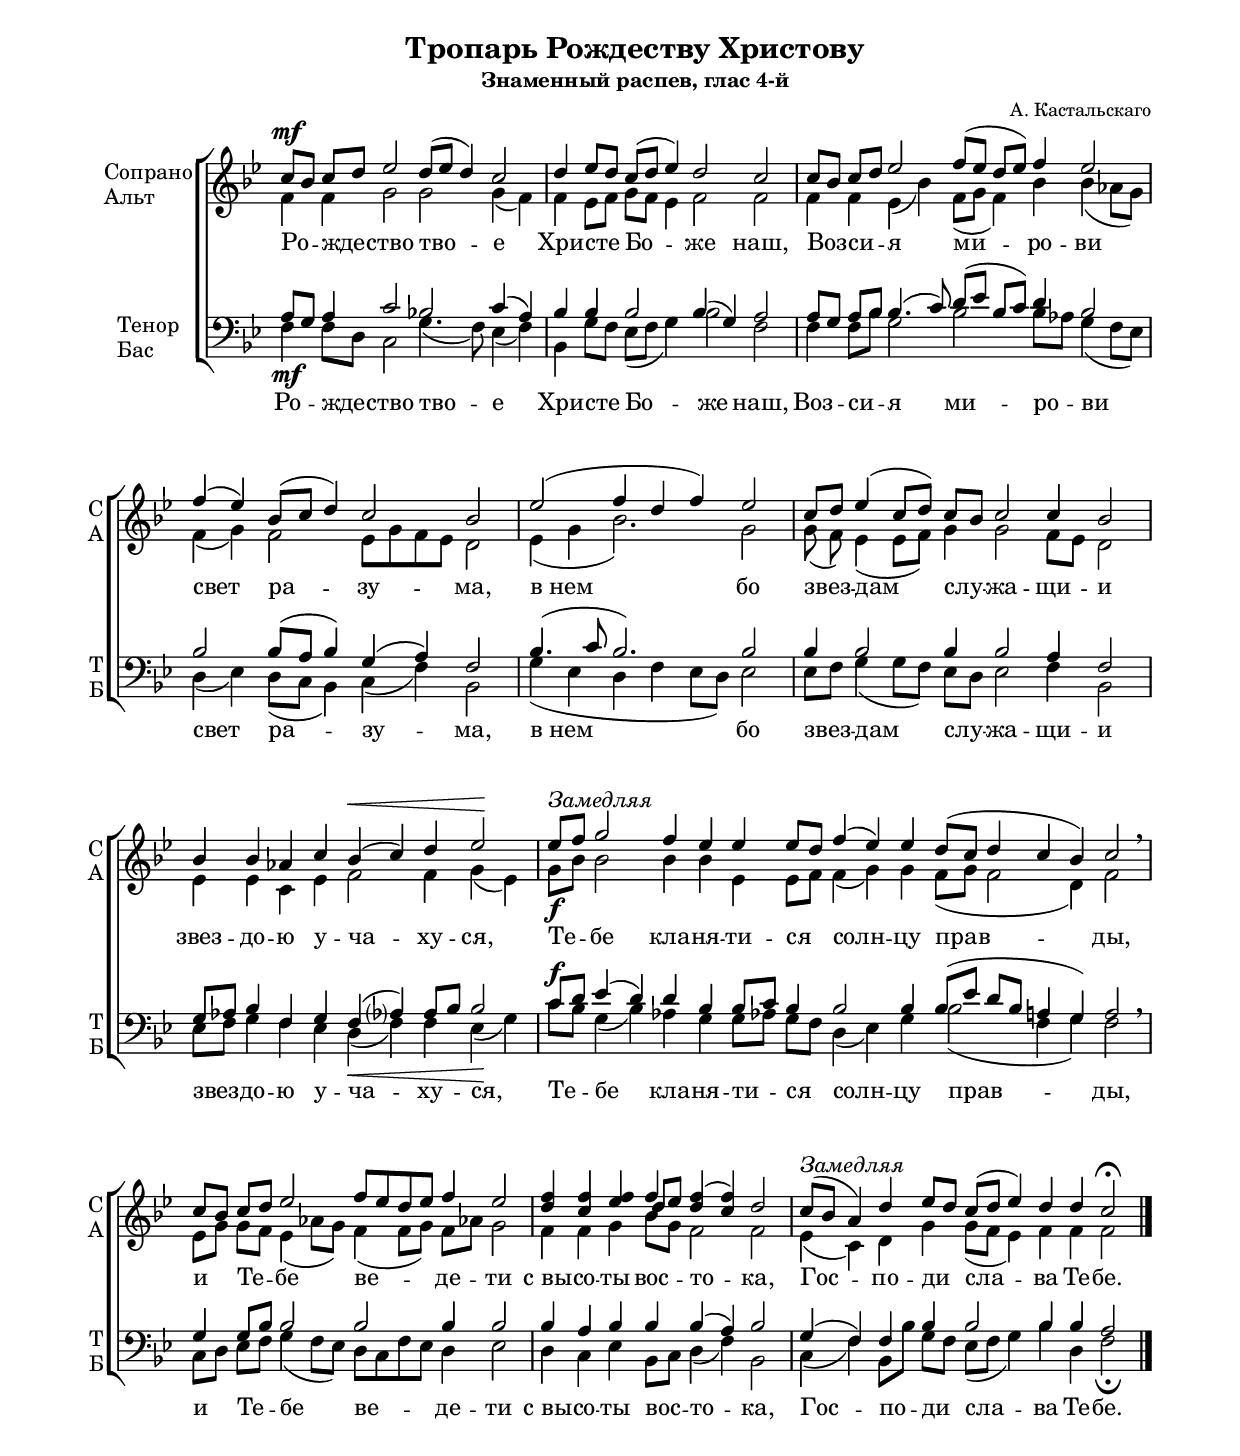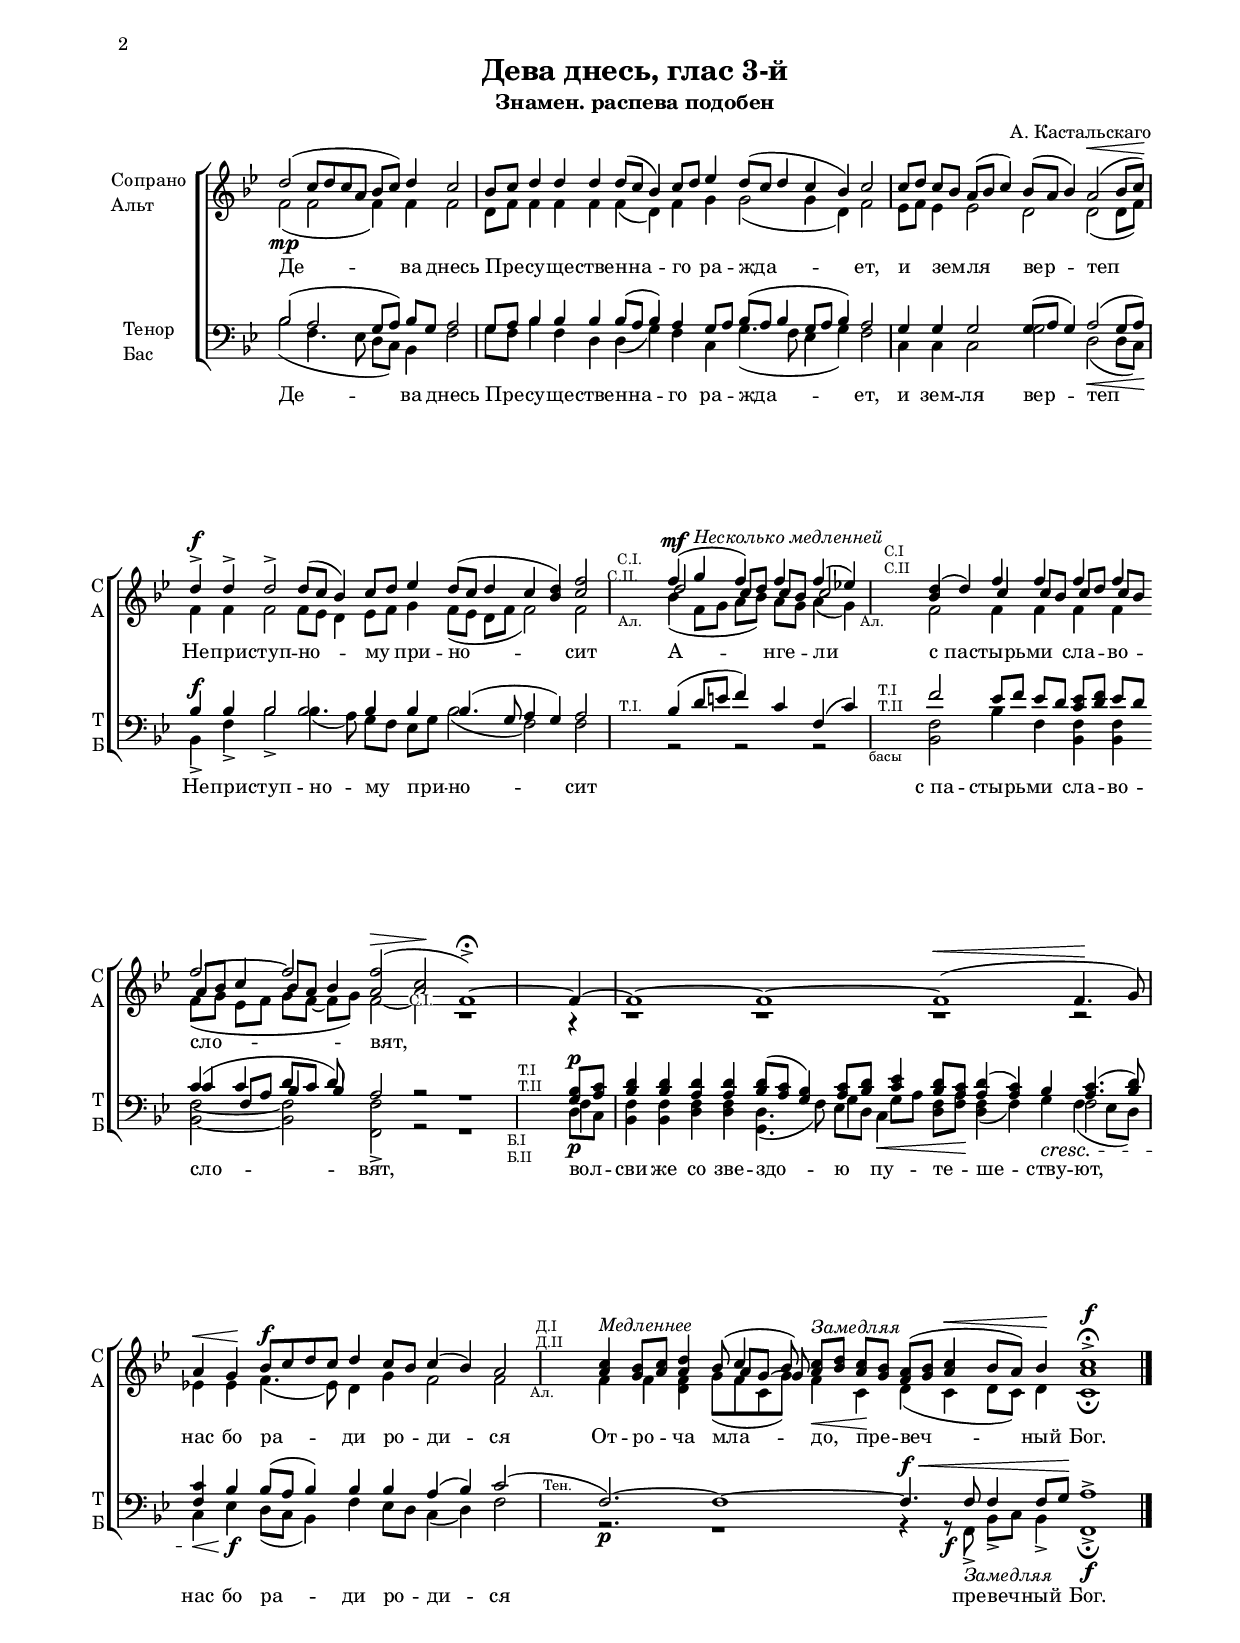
\version "2.18.2"

% закомментируйте строку ниже, чтобы получался pdf с навигацией
%#(ly:set-option 'point-and-click #f)
#(ly:set-option 'midi-extension "mid")

\paper {
  #(set-default-paper-size "a4")
  
  top-margin = 15
  left-margin = 20
  right-margin = 15
  bottom-margin = 45
  ragged-bottom = ##f
  ragged-last-bottom = ##f
}
#(set-global-staff-size 16)

global = {
  \key bes \major
  \numericTimeSignature
  \time 8/4
}

co = \cadenzaOn
cof = \cadenzaOff
cb = { \cadenzaOff \bar "|" }
nat = { \once \hide Accidental }

sopvoice = \relative c'' {
  \global
  \dynamicUp
  \autoBeamOff
  \co c8\mf[ bes] c[ d] ees2 d8[( ees] d4) c2 \cb
  \co d4 ees8[ d] c([ d] ees4) d2 c \cb
  \co c8[ bes] c[ d] ees2 f8[( ees] d[ ees]) f4 ees2 \cb
  \co f4( ees) bes8[( c] d4) c2 bes \cb
  \co ees2( f4 d f) ees2 \cb
  \co c8[ d] ees4( c8[ d]) \bar"" c[ bes] c2 c4 bes2 \cb
  \co bes4 bes aes! c bes(\< c) d ees2\! \cb
  \co ees8[^\markup { \italic "Замедляя" } f] g2 f4 ees ees ees8[ d] \bar"" f4( ees) ees d8[( c] d4 c bes) c2 \breathe \cb
  \co c8[ bes] c[ d] ees2 \bar"" \time 9/4 f8[ ees d ees] f4 ees2 \cb
  \co <d f>4 <c f> <ees f> << {f4} \new Voice { \voiceThree d8[ ees] } >> <d f>4( <c f>) d2 \cb
  \co c8[(^\markup { \italic Замедляя } bes] \nat a4) d ees8[ d] \bar"" c[( d] ees4) d d c2\fermata \cof \bar "|."
}

altvoice = \relative c' {
  \global
  \autoBeamOff
  f4 f g2 g g4( f) | f ees8[ f] g[ f] ees4 f2 f |
  f4 f ees( bes') \bar"" f8[( g] f4) bes bes( aes8[ g]) | f4( g) f2 ees8[ g f ees]  d2 |
  ees4( g bes2.) g2 | g8( f) ees4( ees8[ f]) g4 g2 f8[ ees] d2 | ees4 ees c ees f2 f4 g( ees) |
  g8[\f bes] bes2 bes4 bes ees, ees8[ f] f4( g) g f8[( g] f2 d4) f2 | 
  ees8[ g] g[ f] ees4( aes!8[ g]) f4( f8[ g]) f[ aes!] g2 | f4 f g bes8[ g] f2 f | ees4( c) d g g8[( f] ees4) f f f2 | \bar "|." 
}

tenorvoice = \relative c' {
  \global
  \autoBeamOff
  \dynamicUp
  a8[ g] a4 c2 bes! c4( a) |
  bes bes bes2 bes4( g) a2 |
  a8[ g] a[ bes] bes4.( c8) d[( ees] bes[ c]) d4 bes2 |
  bes bes8([ \nat a] bes4) g( a) f2 |
  bes4.( c8 bes2.) bes2 |
  bes4 bes2 bes4 bes2 a4 f2 |
  g8[ aes] bes4 f g f( aes?) aes8[ bes] bes2 |
  c8[\f d] ees4( d) d bes bes8[ c] bes4 bes2 bes4 bes8([ ees] d[ bes] a4 g) a2 |
  g4 g8[ bes] bes2 bes bes4 bes2 |
  bes4 a bes bes bes( a) bes2 |
  g4( f) f bes bes2 bes4 bes a2 |  
}

bassvoice = \relative c {
  \global
  \dynamicDown
  \autoBeamOff
  f4\mf f8[ d] c2 g'4.( f8) ees4( f) |
  bes,4 g'8[ f] ees8([ f] g4) bes2 f |
  f4 f8[ bes] g2 bes bes8[ aes] g4( f8[ ees]) |
  d4( ees) d8([ c] bes4) c( f) bes,2 |
  g'4( ees d f ees8[ d]) ees2 |
  ees8[ f] g4( g8[ f]) ees[ d] ees2 f4 bes,2 |
  ees8[ f] g4 f ees d(\< f) f ees(\! g) |
  c8[ bes] g4( bes) aes! g g8[ aes!] g[ f] d4( ees) g bes2( f4 g) f2 \breathe |
  c8[ d] ees[ f] g4( f8[ ees]) d[ c f ees] d4 ees2 |
  d4 c ees bes8[ c] d4( f) bes,2 |
  c4( f) bes,8[ bes'] g[ f] ees[( f] g4) bes d, f2\fermata \bar "|."    
}

tropar = \lyricmode {
  Ро -- жде -- ство тво -- е Хри -- сте Бо -- же наш,
  Воз -- си -- я ми -- ро -- ви свет ра -- зу -- ма,
  "в нем" бо звез -- дам слу -- жа -- щи -- и звез -- до -- ю у -- ча -- ху -- ся,
  Те -- бе кла -- ня -- ти -- ся солн -- цу прав -- ды, 
  и Те -- бе ве -- де -- ти "с вы" -- со -- ты вос -- то -- ка, Гос -- по -- ди сла -- ва Те -- бе.
}

% вместо знака альтерации однократно пишем текст сбоку от ноты (голос)
aside =  #(define-music-function 
           (parser location  x-y text)
           (pair? markup?)
           #{
               \once \override Accidental.extra-offset = #x-y
              \once \override Accidental.stencil = #ly:text-interface::print
              \once \override Accidental.text = \markup { \tiny #text } 
           #}
           )
% то же для двух голосов
asidecol =  #(define-music-function 
           (parser location  x-y one two)
           (pair? markup? markup?)
           #{
               \once \override Accidental.extra-offset = #x-y
              \once \override Accidental.stencil = #ly:text-interface::print
              \once \override Accidental.text = \markup { \tiny \column { #one \raise #1 #two } } 
           #}
           )

sopdevo = \relative c'' {
  \global
  \dynamicUp
  \autoBeamOff
  \co d2( c8[ d c a] bes[ c]) d4 c2 \cb
  \co bes8[ c] d4 d d d8[( c] bes4) c8[ d] \bar"" ees4 d8[( c] d4 c bes) c2 \cb
  \co c8[ d] c[ bes] a[( bes] c4) bes8[( a] bes4) a2(\< bes8[ c])\! \cb
  \co d4->\f d-> d2-> d8[( c] bes4) c8[ d] \bar"" ees4 d8[( c] d4 c <bes d>) <c f>2 \cb
  \co << { 
    \aside #'(-3 . 2 ) "С.I." f!4 (\mf g^\markup { \italic "Несколько медленней" } f) f f( ees!) } 
    \new Voice { \voiceThree \aside #'(-1 . 1 ) "С.II." d!2 c8[ d] c[ bes] c2 } >> \cb
  \co 
    \asidecol #'( -2 . 5 ) "С.I" "С.II" <bes! d>4( d)
    << { f4 f f f \bar"" f2~ f} 
       \new Voice { \voiceThree c4 c8[ bes] c[ d] c[ bes] a[ bes] c4 bes8[ a] bes4 } 
    >> <a f'>2\>( <a c>\! {  
    \once \override Accidental.whiteout = ##t
    \aside #'( -3 . -0.5 ) "C.I." f!1->)~\fermata }  \cb 
  \co f4~ \cb
  \co f1~ f~ f(\< f4.\! g8) \cb
  \co a4\< g\! bes8[\f c d c] \bar "" d4 c8[ bes] c4( bes) a2 \cb
  \co 
    \aside #'( -4 . 5 ) \markup { \column { Д.I \raise #1 Д.II  } }
    <a! c>4^\markup { \normalsize \italic Медленнее } 
    <g bes>8[ <a c>] <a d>4 
        << { bes8 ( c4 bes8) } \new Voice { \voiceThree s8 a8[ g]~ g } >>
    <a c>8[^\markup {\italic Замедляя } <bes d>] <a c>[ <g bes>] 
    <f a>[( <g bes>] <a c>4\< bes8[ a]) bes4\! <a c>1->\f\fermata \cof \bar "|."
  
}

altdevo = \relative c' {
  \global
  \autoBeamOff
  f2\mp( f f4) f f2 |
  d8[ f] f4 f f f( d) f g g2( g4 d) f2 |
  ees8[ f] ees4 ees2 d d( d8[ f])
  f4 f f2 f8[ ees] d4 ees8[ f] g4 f8[( ees] d[ f] f2) f |
  \aside #'( -3 . -3.5 ) "Ал." bes!4( f8[ g] a[ bes]) a[ g] a4( g) |
  \aside #'( -2 . -2 ) "Ал." f!2 f4 f f f f8[( g] ees[ f] g[ f]~ f[ g]) f2~ f r1
  r4 r1 r1 r1 r2 |
  ees!4 ees f4.( ees8) d4 g f2 f |
  \aside #'( -2 . -2 ) "Ал."  f!4 f <d f> g8[( f c g']) f4\< c\! d( c d8[ c]) d4 c1\fermata | \bar "|."
    
}

tenordevo = \relative c' {
  \global
  \autoBeamOff
  \dynamicUp
  bes2( a g8[ a]) bes8[ g] a2 |
  g8[ a] bes4 bes bes bes8[( a] bes4) a g8[ a] bes8[( a] bes4 g8[ a] bes4) a2 |
  g4 g g2 g8[( a] g4) a2( g8[ a]) |
  bes4\f bes bes2 bes bes4 bes bes4.( g8 \nat a4 g) a2 |
  \aside #'( -3 . 0 ) "T.I." bes!4( d8[ e] f4) c4 f,( c') |
  \asidecol #'( -3 . 0 ) "T.I" "T.II" f!2 \nat ees8[ f] ees[ d] <c ees>[ <d f>] ees[ d]
  << { c4( c d8[ c] d) } \new Voice { \voiceThree c4 f,8[ a] bes4 bes } >> a2 r2 r1
  \asidecol #'( -3 . 3 ) "T.I" "T.II"  <g! bes>8\p[ <a c>]
  <bes d>4 q <a d>4 q <bes d>8[( <a c>] <g bes>4) <a c>8[ <bes d>] <c ees>4 <bes d>8[ <a c>] <a d>4( <a c>) bes <a c>4.( <bes d>8) |
  <f c'>4 bes bes8[( a] bes4) bes bes a( bes) c2(
  \aside  #'( -3 . 1.5 ) "Тен." f,!2.~) f1~ f4.\f\< f8 f4 f8[ g]\! a1-> | \bar "|."
    
}
bsh = \once \override NoteColumn.force-hshift = #-1.3
bshs = \once \override NoteColumn.force-hshift = #-0.7
bassdevo = \relative c {
  \global
  \dynamicDown
  \autoBeamOff
  bes'2( f4. ees8 d[ c]) bes4 f'2 |
  g8[ f] bes4 f d d( g) f c g'4.( f8 ees4 g) f2 |
  c4 c c2 g' d2(\< d8[ c])\!
  bes4-> f'-> bes2-> bes4.( a8) g[ f] ees[ g] bes2( f) f |
  r2 r2 r2 |
  \aside #'( -3 . -2.5 ) басы <bes,! f'>2 bes'4 f <bes,f'> q q2~ q <f f'>-> r2 r1 |
  << { f'4 } \new Voice {\voiceFour 
       \asidecol #'( -2 . -4 ) "Б.I" "Б.II" d!8[\p c] } >>
      <bes f'>4 q <d f> q <g, d'>4.( f'8)
      <<  { \voiceFour \shiftOnn \bshs ees8[ d] \bsh c4\< <d f>8[ <f a>]\! } \new Voice { \voiceTwo g4 g8[ a] } >>
      <d, f>4( f) g \cresc << { \voiceFour f4( ees8[ d]) } \new Voice { \voiceTwo f2 } >>
      c4\< ees\f d8[( c] bes4) f' ees8[ d] c4( d) f2 |
      r2.\p r1 r4 r8\f f,->_\markup { \italic Замедляя } bes[-> c] bes4-> f1\fermata->\f | \bar "|."
 }


deva = \lyricmode {
  Де -- ва днесь Пре -- су -- ще -- стве -- нна -- го ра -- жда -- ет,
  и зем -- ля вер -- теп Не -- при -- ступ -- но -- му при -- но -- сит
  А -- нге -- ли 
  "с па" -- стырь -- ми сла -- во -- сло -- вят,
%  вол -- сви же со зве -- здо -- ю пу -- те -- ше -- ству -- ют,
  нас бо ра -- ди ро -- ди -- ся 
  От -- ро -- ча мла -- до, 
  пре -- веч -- ный Бог.
}

devab = \lyricmode {
  Де -- ва днесь Пре -- су -- ще -- стве -- нна -- го ра -- жда -- ет,
  и зем -- ля вер -- теп Не -- при -- ступ -- но -- му при -- но -- сит
 % А -- нге -- ли 
  "с па" -- стырь -- ми сла -- во -- сло -- вят,
 вол -- сви же со зве -- здо -- ю пу -- те -- ше -- ству -- ют,
  нас бо ра -- ди ро -- ди -- ся 
 % От -- ро -- ча мла -- до, 
  пре -- веч -- ный Бог.
}

\bookpart {
    \header {
    title = "Тропарь Рождеству Христову"
    subtitle = "Знаменный распев, глас 4-й"
    composer = "А. Кастальскаго"
    % Удалить строку версии LilyPond 
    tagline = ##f
  }

  \score {
    \new ChoirStaff
    <<
      \new Staff \with {
        instrumentName = \markup { \column { "Дискант I" \line { "Тенор I" } \line { "Альт" } } }
        shortInstrumentName = \markup { \column { "DI" \line { "TI" } \line { "A" } } }
        instrumentName = \markup { \column { "Сопрано" "Альт" } }
        shortInstrumentName = \markup { \column { "С" "А" } }        
        midiInstrument = "voice oohs"
      } <<
        \new Voice = "soprano" { \voiceOne \sopvoice }
        \new Voice  = "alto" { \voiceTwo \altvoice }
      >> 
      \new Lyrics \lyricsto "soprano" { \tropar }
    
      \new Staff \with {
        instrumentName = \markup { \column { "Дискант II" \line { "Тенор II" } \line { "Бас" } } }
        shortInstrumentName = \markup { \column { "DII" \line { "TII" } \line { "B" } } }
        instrumentName = \markup { \column { "Тенор" "Бас" } }
        shortInstrumentName = \markup { \center-column { "Т" "Б" } }
        midiInstrument = "voice oohs"
      } <<
          \new Voice = "tenor" { \voiceOne \clef bass \tenorvoice }
          \new Voice = "bass" { \voiceTwo \bassvoice }
      >>
      \new Lyrics \lyricsto "bass" { \tropar }
    >>
    \layout {
      #(layout-set-staff-size 19)
      \context {
        \Staff
        % удаляем обозначение темпа из общего плана
        \remove "Time_signature_engraver"
        \remove "Bar_number_engraver"
      }
      \context {
        \Score
        \override StaffGrouper.staffgroup-staff-spacing.padding = #10
      }
    }
    \midi {
      \tempo 4=90
    }
  }
}

\bookpart {
  \header {
  title = "Дева днесь, глас 3-й"
  subtitle = "Знамен. распева подобен"
  composer = "А. Кастальскаго"
  % Удалить строку версии LilyPond 
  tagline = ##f
}
% #(set-global-staff-size 15)

\paper {
  bottom-margin = 15
}

\score {
  \new ChoirStaff
  <<
    \new Staff \with {
      instrumentName = \markup { \column { "Дискант I" \line { "Тенор I" } \line { "Альт" } } }
      shortInstrumentName = \markup { \center-column { "ДI" \line { "TI" } \line { "A" } } }
      instrumentName = \markup { \column { "Сопрано" "Альт" } }
      shortInstrumentName = \markup { \column { "С" "А" } }   
      midiInstrument = "voice oohs"
    } <<
      \new Voice = "soprano" { \voiceOne \sopdevo }
      \new Voice  = "alto" { \voiceTwo \altdevo }
    >> 
    \new Lyrics \lyricsto "soprano" { \deva }
  
    \new Staff \with {
      instrumentName = \markup { \column { "Дискант II" \line { "Тенор II" } \line { "Бас" } } }
      shortInstrumentName = \markup { \center-column { "ДII" \line { "TII" } \line { "Б" } } }
      instrumentName = \markup { \column { "Тенор" "Бас" } }
      shortInstrumentName = \markup { \center-column { "Т" "Б" } }
      midiInstrument = "voice oohs"
    } <<
        \new Voice = "tenor" { \voiceOne \clef bass \tenordevo }
        \new Voice = "bass" { \voiceTwo \bassdevo }
    >>
    \new Lyrics \lyricsto "bass" { \devab }
  >>
  \layout {
    #(layout-set-staff-size 16)
    \context {
      \Staff
      % удаляем обозначение темпа из общего плана
      \remove "Time_signature_engraver"
      \remove "Bar_number_engraver"
    }
    \context {
      \Score
      \override StaffGrouper.staffgroup-staff-spacing.padding = #10

    }
  }
  \midi {
    \tempo 4=90
  }
}
}
